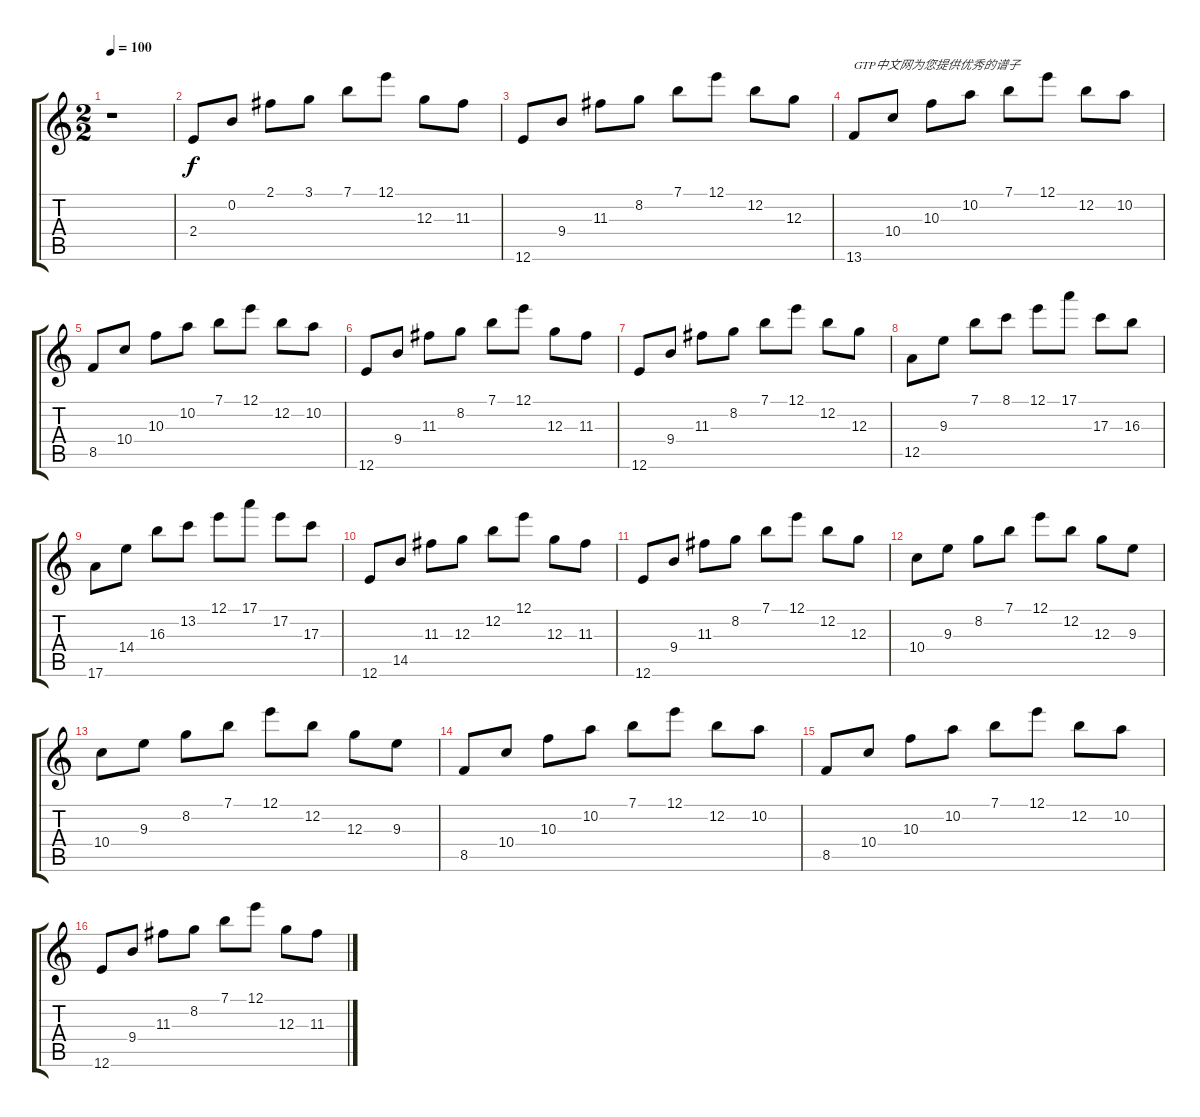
\track "" {instrument banjo}
\staff {score tabs}
\tuning (E4 B3 G3 D3 A2 E2) {hide}
\displaytranspose 12
\ts (2 2)
\tempo 100
\clef g2
\ks c
r.1{dy f instrument banjo} |
2.4.8 0.2.8 2.1.8 3.1.8 7.1.8 12.1.8 12.3.8 11.3.8 |
12.6.8 9.4.8 11.3.8 8.2.8 7.1.8 12.1.8 12.2.8 12.3.8 |
13.6.8{txt "GTP中文网为您提供优秀的谱子"} 10.4.8 10.3.8 10.2.8 7.1.8 12.1.8 12.2.8 10.2.8 |
8.5.8 10.4.8 10.3.8 10.2.8 7.1.8 12.1.8 12.2.8 10.2.8 |
12.6.8 9.4.8 11.3.8 8.2.8 7.1.8 12.1.8 12.3.8 11.3.8 |
12.6.8 9.4.8 11.3.8 8.2.8 7.1.8 12.1.8 12.2.8 12.3.8 |
12.5.8 9.3.8 7.1.8 8.1.8 12.1.8 17.1.8 17.3.8 16.3.8 |
17.6.8 14.4.8 16.3.8 13.2.8 12.1.8 17.1.8 17.2.8 17.3.8 |
12.6.8 14.5.8 11.3.8 12.3.8 12.2.8 12.1.8 12.3.8 11.3.8 |
12.6.8 9.4.8 11.3.8 8.2.8 7.1.8 12.1.8 12.2.8 12.3.8 |
10.4.8 9.3.8 8.2.8 7.1.8 12.1.8 12.2.8 12.3.8 9.3.8 |
10.4.8 9.3.8 8.2.8 7.1.8 12.1.8 12.2.8 12.3.8 9.3.8 |
8.5.8 10.4.8 10.3.8 10.2.8 7.1.8 12.1.8 12.2.8 10.2.8 |
8.5.8 10.4.8 10.3.8 10.2.8 7.1.8 12.1.8 12.2.8 10.2.8 |
12.6.8 9.4.8 11.3.8 8.2.8 7.1.8 12.1.8 12.3.8 11.3.8
